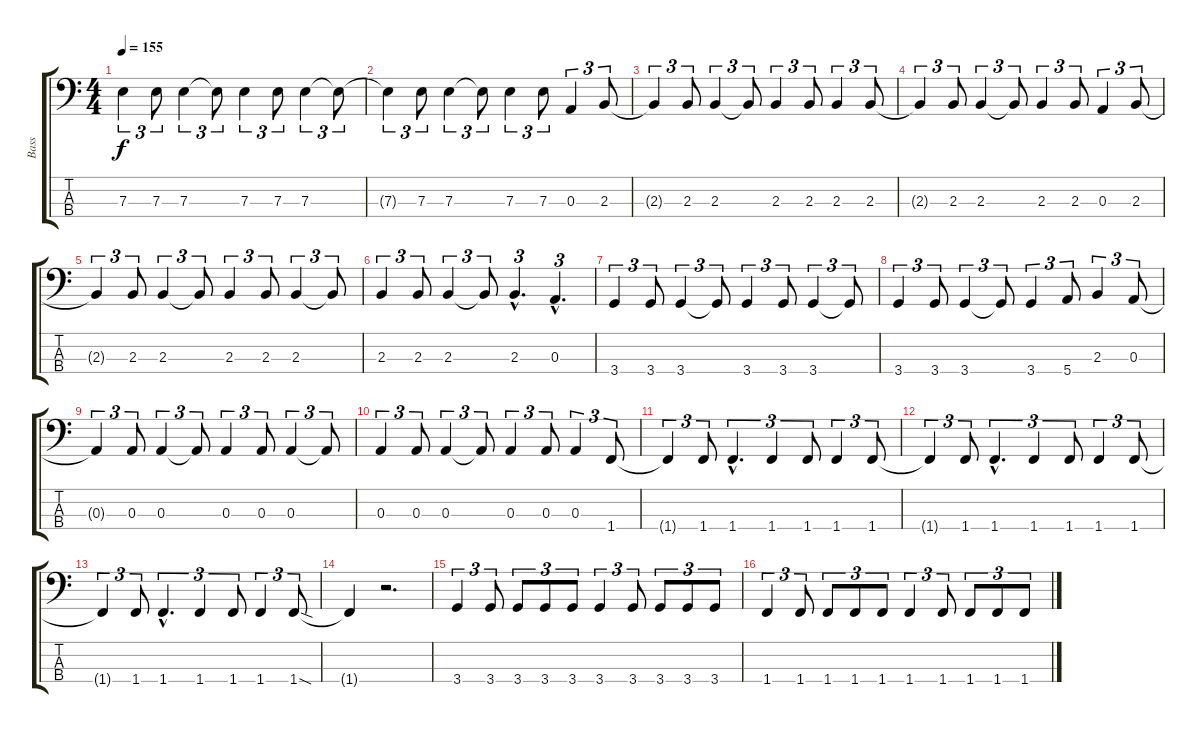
\track ("Bass" "Bass") {instrument electricbassfinger}
\staff {score tabs}
\tuning (G2 D2 A1 E1) {hide}
\ts (4 4)
\tempo 155
\clef f4
\ks c
7.3{t}.4{tu (3 2) dy f} 7.3.8{tu (3 2)} 7.3.4{tu (3 2)} 7.3{t}.8{tu (3 2)} 7.3.4{tu (3 2)} 7.3.8{tu (3 2)} 7.3.4{tu (3 2)} 7.3{t}.8{tu (3 2)} |
7.3{t}.4{tu (3 2)} 7.3.8{tu (3 2)} 7.3.4{tu (3 2)} 7.3{t}.8{tu (3 2)} 7.3.4{tu (3 2)} 7.3.8{tu (3 2)} 0.3.4{tu (3 2)} 2.3.8{tu (3 2)} |
2.3{t}.4{tu (3 2)} 2.3.8{tu (3 2)} 2.3.4{tu (3 2)} 2.3{t}.8{tu (3 2)} 2.3.4{tu (3 2)} 2.3.8{tu (3 2)} 2.3.4{tu (3 2)} 2.3.8{tu (3 2)} |
2.3{t}.4{tu (3 2)} 2.3.8{tu (3 2)} 2.3.4{tu (3 2)} 2.3{t}.8{tu (3 2)} 2.3.4{tu (3 2)} 2.3.8{tu (3 2)} 0.3.4{tu (3 2)} 2.3.8{tu (3 2)} |
2.3{t}.4{tu (3 2)} 2.3.8{tu (3 2)} 2.3.4{tu (3 2)} 2.3{t}.8{tu (3 2)} 2.3.4{tu (3 2)} 2.3.8{tu (3 2)} 2.3.4{tu (3 2)} 2.3{t}.8{tu (3 2)} |
2.3.4{tu (3 2)} 2.3.8{tu (3 2)} 2.3.4{tu (3 2)} 2.3{t}.8{tu (3 2)} 2.3{hac}.4{d tu (3 2)} 0.3{hac}.4{d tu (3 2)} |
3.4.4{tu (3 2)} 3.4.8{tu (3 2)} 3.4.4{tu (3 2)} 3.4{t}.8{tu (3 2)} 3.4.4{tu (3 2)} 3.4.8{tu (3 2)} 3.4.4{tu (3 2)} 3.4{t}.8{tu (3 2)} |
3.4.4{tu (3 2)} 3.4.8{tu (3 2)} 3.4.4{tu (3 2)} 3.4{t}.8{tu (3 2)} 3.4.4{tu (3 2)} 5.4.8{tu (3 2)} 2.3.4{tu (3 2)} 0.3.8{tu (3 2)} |
0.3{t}.4{tu (3 2)} 0.3.8{tu (3 2)} 0.3.4{tu (3 2)} 0.3{t}.8{tu (3 2)} 0.3.4{tu (3 2)} 0.3.8{tu (3 2)} 0.3.4{tu (3 2)} 0.3{t}.8{tu (3 2)} |
0.3.4{tu (3 2)} 0.3.8{tu (3 2)} 0.3.4{tu (3 2)} 0.3{t}.8{tu (3 2)} 0.3.4{tu (3 2)} 0.3.8{tu (3 2)} 0.3.4{tu (3 2)} 1.4.8{tu (3 2)} |
1.4{t}.4{tu (3 2)} 1.4.8{tu (3 2)} 1.4{hac}.4{d tu (3 2)} 1.4.4{tu (3 2)} 1.4.8{tu (3 2)} 1.4.4{tu (3 2)} 1.4.8{tu (3 2)} |
1.4{t}.4{tu (3 2)} 1.4.8{tu (3 2)} 1.4{hac}.4{d tu (3 2)} 1.4.4{tu (3 2)} 1.4.8{tu (3 2)} 1.4.4{tu (3 2)} 1.4.8{tu (3 2)} |
1.4{t}.4{tu (3 2)} 1.4.8{tu (3 2)} 1.4{hac}.4{d tu (3 2)} 1.4.4{tu (3 2)} 1.4.8{tu (3 2)} 1.4.4{tu (3 2)} 1.4{sod}.8{tu (3 2)} |
1.4{t}.4 r.2{d} |
3.4.4{tu (3 2)} 3.4.8{tu (3 2)} 3.4.8{tu (3 2)} 3.4.8{tu (3 2)} 3.4.8{tu (3 2)} 3.4.4{tu (3 2)} 3.4.8{tu (3 2)} 3.4.8{tu (3 2)} 3.4.8{tu (3 2)} 3.4.8{tu (3 2)} |
1.4.4{tu (3 2)} 1.4.8{tu (3 2)} 1.4.8{tu (3 2)} 1.4.8{tu (3 2)} 1.4.8{tu (3 2)} 1.4.4{tu (3 2)} 1.4.8{tu (3 2)} 1.4.8{tu (3 2)} 1.4.8{tu (3 2)} 1.4.8{tu (3 2)}
